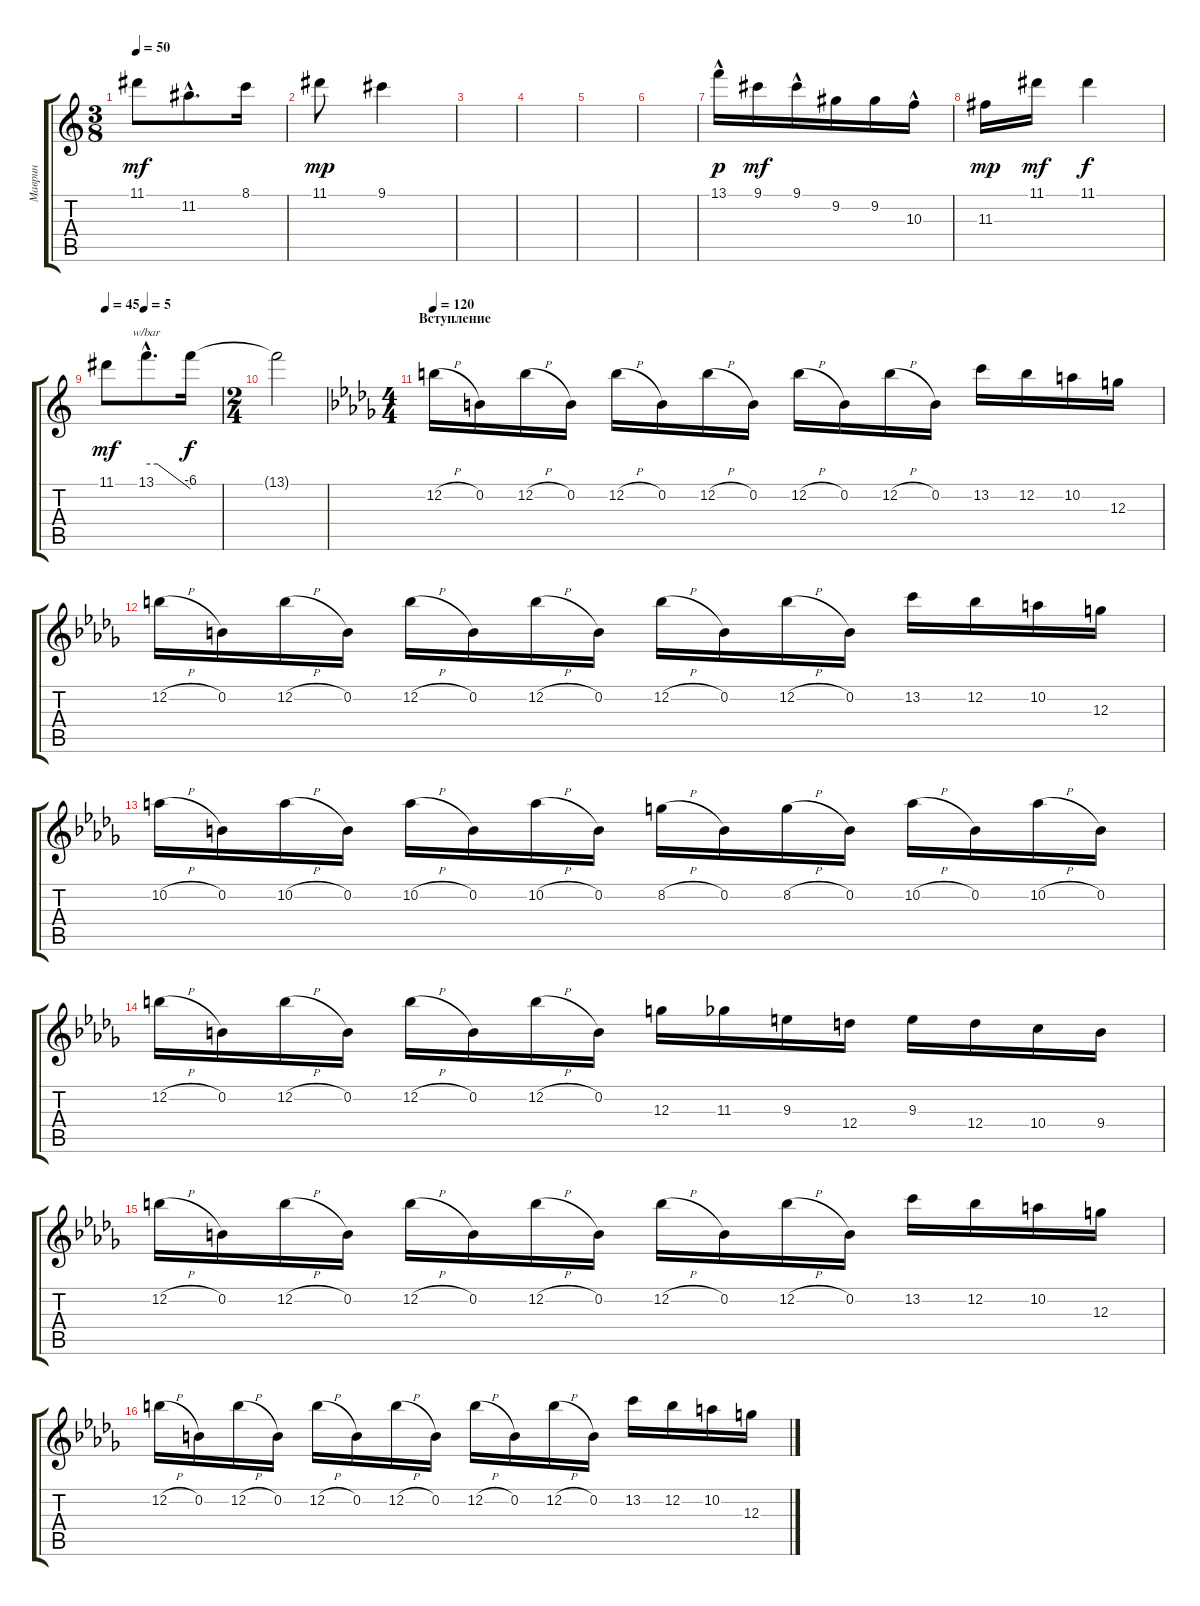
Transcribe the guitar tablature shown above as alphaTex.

\track ("Маврин" "Маврин") {instrument overdrivenguitar}
\staff {score tabs}
\tuning (E4 B3 G3 D3 A2 E2) {hide}
\ts (3 8)
\tempo 50
\clef g2
\ks c
11.1.8{dy mf} 11.2{hac}.8{d} 8.1.16 |
11.1.8{dy mp} 9.1.4 |
|
|
|
|
13.1{hac}.16{dy p} 9.1.16{dy mf} 9.1{hac}.16 9.2.16 9.2.16 10.3{hac}.16 |
11.3.16{dy mp} 11.1.16{dy mf} 11.1.4{dy f} |
\tempo 45
\tempo (5 0.3333333333333333)
11.1.8{dy mf} 13.1{hac}.8{d tbe (custom default 0 0 15 0 60 -24) volume 0} 13.1{t}.16{dy f} |
\ts (2 4)
13.1{t}.2 |
\ts (4 4)
\section ("" "Вступление ")
\tempo 120
\ks db
12.2{h}.16{volume 15 balance 6 instrument distortionguitar} 0.2.16 12.2{h}.16 0.2.16 12.2{h}.16 0.2.16 12.2{h}.16 0.2.16 12.2{h}.16 0.2.16 12.2{h}.16 0.2.16 13.2.16 12.2.16 10.2.16 12.3.16 |
12.2{h}.16 0.2.16 12.2{h}.16 0.2.16 12.2{h}.16 0.2.16 12.2{h}.16 0.2.16 12.2{h}.16 0.2.16 12.2{h}.16 0.2.16 13.2.16 12.2.16 10.2.16 12.3.16 |
10.2{h}.16 0.2.16 10.2{h}.16 0.2.16 10.2{h}.16 0.2.16 10.2{h}.16 0.2.16 8.2{h}.16 0.2.16 8.2{h}.16 0.2.16 10.2{h}.16 0.2.16 10.2{h}.16 0.2.16 |
12.2{h}.16 0.2.16 12.2{h}.16 0.2.16 12.2{h}.16 0.2.16 12.2{h}.16 0.2.16 12.3.16 11.3.16 9.3.16 12.4.16 9.3.16 12.4.16 10.4.16 9.4.16 |
12.2{h}.16 0.2.16 12.2{h}.16 0.2.16 12.2{h}.16 0.2.16 12.2{h}.16 0.2.16 12.2{h}.16 0.2.16 12.2{h}.16 0.2.16 13.2.16 12.2.16 10.2.16 12.3.16 |
12.2{h}.16 0.2.16 12.2{h}.16 0.2.16 12.2{h}.16 0.2.16 12.2{h}.16 0.2.16 12.2{h}.16 0.2.16 12.2{h}.16 0.2.16 13.2.16 12.2.16 10.2.16 12.3.16
